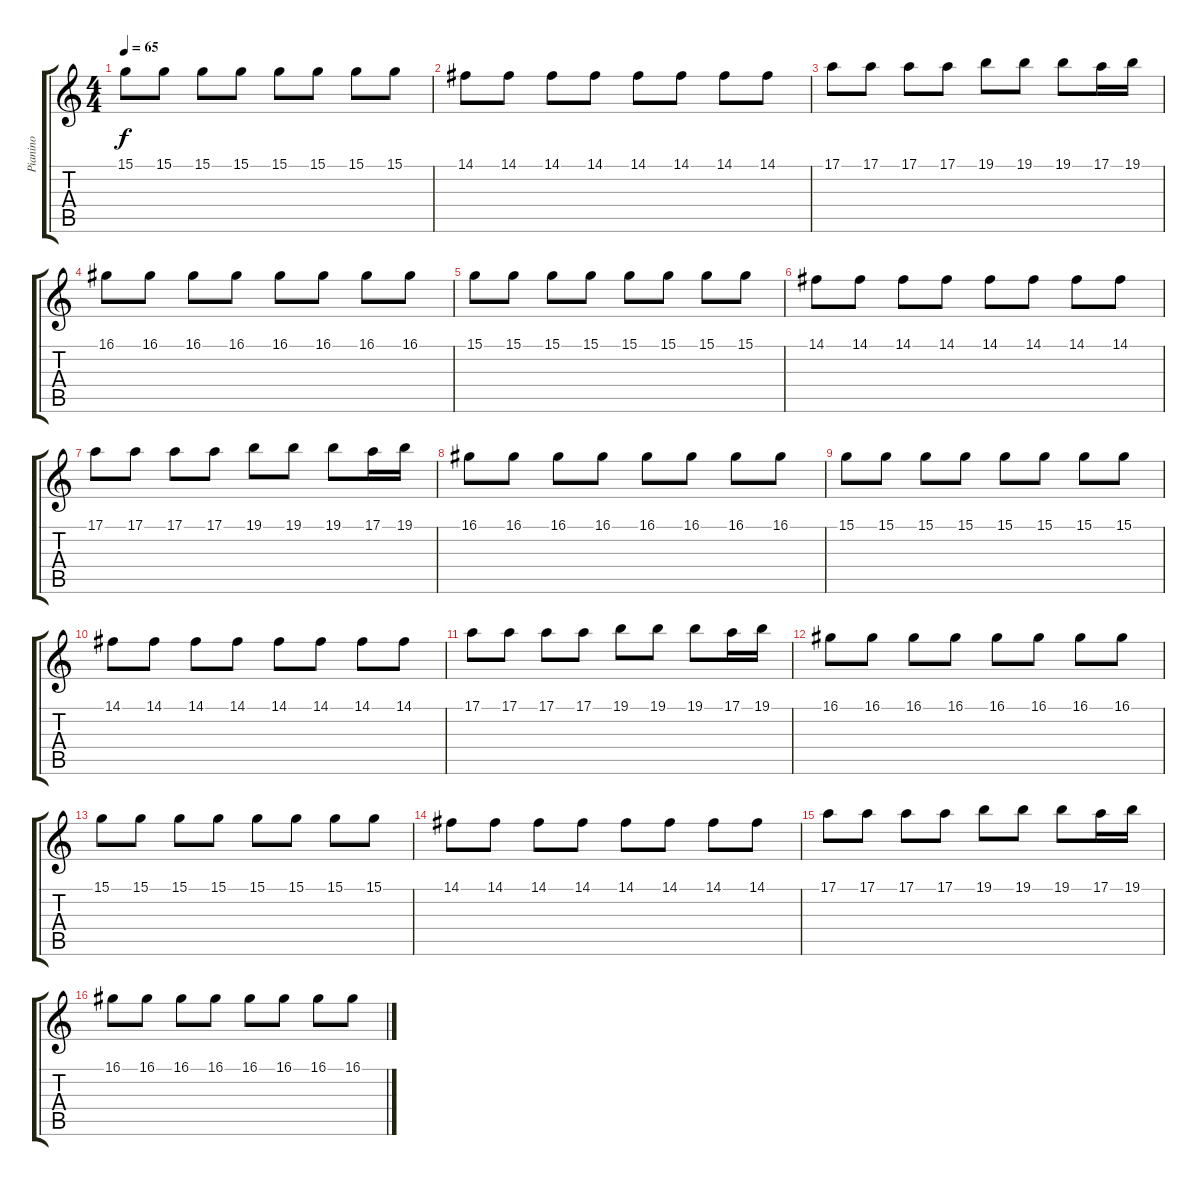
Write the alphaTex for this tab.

\track ("Pianino" "Pianino") {instrument brightacousticpiano}
\staff {score tabs}
\tuning (E4 B3 G3 D3 A2 E2) {hide}
\ts (4 4)
\tempo 65
\clef g2
\ks c
15.1.8{txt "" dy f instrument brightacousticpiano} 15.1.8 15.1.8 15.1.8 15.1.8 15.1.8 15.1.8 15.1.8 |
14.1.8 14.1.8 14.1.8 14.1.8 14.1.8 14.1.8 14.1.8 14.1.8 |
17.1.8 17.1.8 17.1.8 17.1.8 19.1.8 19.1.8 19.1.8 17.1.16 19.1.16 |
16.1.8 16.1.8 16.1.8 16.1.8 16.1.8 16.1.8 16.1.8 16.1.8 |
15.1.8 15.1.8 15.1.8 15.1.8 15.1.8 15.1.8 15.1.8 15.1.8 |
14.1.8 14.1.8 14.1.8 14.1.8 14.1.8 14.1.8 14.1.8 14.1.8 |
17.1.8 17.1.8 17.1.8 17.1.8 19.1.8 19.1.8 19.1.8 17.1.16 19.1.16 |
16.1.8 16.1.8 16.1.8 16.1.8 16.1.8 16.1.8 16.1.8 16.1.8 |
15.1.8 15.1.8 15.1.8 15.1.8 15.1.8 15.1.8 15.1.8 15.1.8 |
14.1.8 14.1.8 14.1.8 14.1.8 14.1.8 14.1.8 14.1.8 14.1.8 |
17.1.8 17.1.8 17.1.8 17.1.8 19.1.8 19.1.8 19.1.8 17.1.16 19.1.16 |
16.1.8 16.1.8 16.1.8 16.1.8 16.1.8 16.1.8 16.1.8 16.1.8 |
15.1.8 15.1.8 15.1.8 15.1.8 15.1.8 15.1.8 15.1.8 15.1.8 |
14.1.8 14.1.8 14.1.8 14.1.8 14.1.8 14.1.8 14.1.8 14.1.8 |
17.1.8 17.1.8 17.1.8 17.1.8 19.1.8 19.1.8 19.1.8 17.1.16 19.1.16 |
16.1.8 16.1.8 16.1.8 16.1.8 16.1.8 16.1.8 16.1.8 16.1.8
